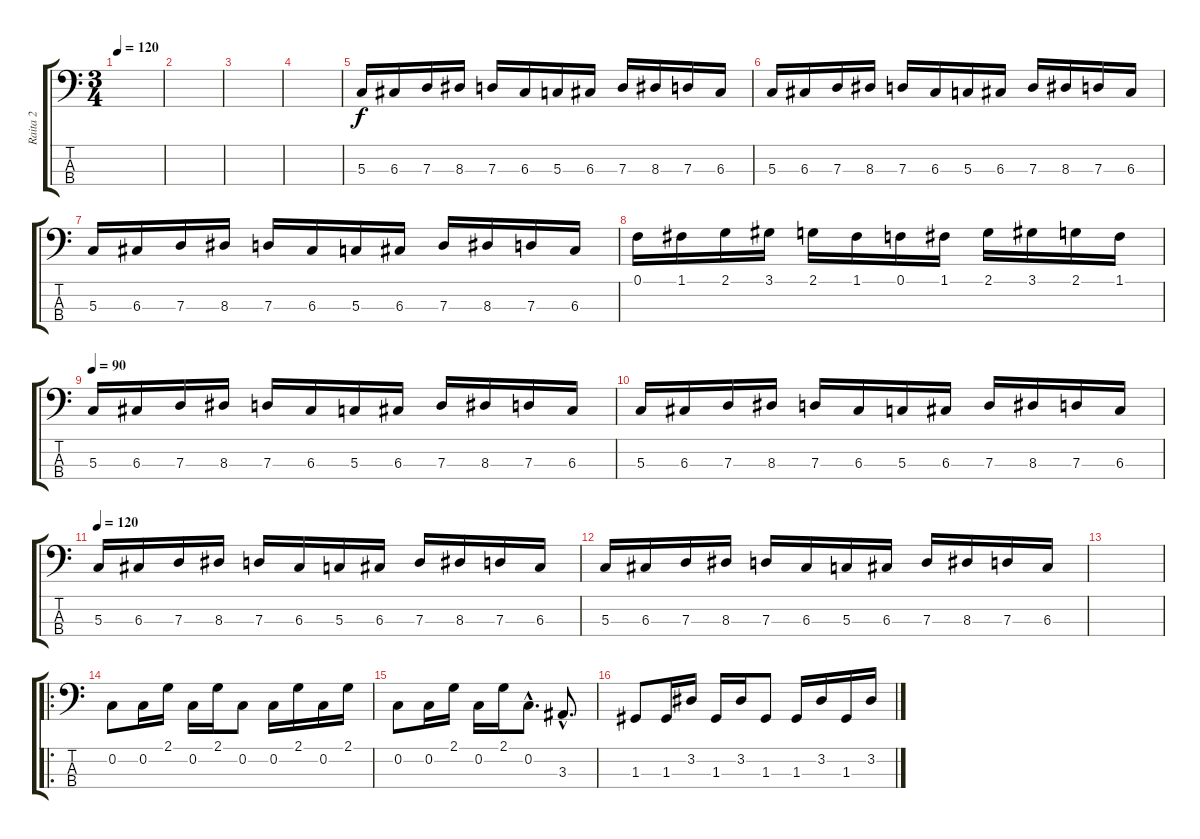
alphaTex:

\track ("Raita 2" "Raita 2") {instrument acousticbass}
\staff {score tabs}
\tuning (F2 C2 G1 D1) {hide}
\ts (3 4)
\tempo 120
\tempo 90
\tempo 120
\clef f4
\ks c
|
|
|
|
5.3.16 6.3.16 7.3.16 8.3.16 7.3.16 6.3.16 5.3.16 6.3.16 7.3.16 8.3.16 7.3.16 6.3.16 |
5.3.16 6.3.16 7.3.16 8.3.16 7.3.16 6.3.16 5.3.16 6.3.16 7.3.16 8.3.16 7.3.16 6.3.16 |
5.3.16 6.3.16 7.3.16 8.3.16 7.3.16 6.3.16 5.3.16 6.3.16 7.3.16 8.3.16 7.3.16 6.3.16 |
0.1.16 1.1.16 2.1.16 3.1.16 2.1.16 1.1.16 0.1.16 1.1.16 2.1.16 3.1.16 2.1.16 1.1.16 |
\tempo 90
5.3.16 6.3.16 7.3.16 8.3.16 7.3.16 6.3.16 5.3.16 6.3.16 7.3.16 8.3.16 7.3.16 6.3.16 |
5.3.16 6.3.16 7.3.16 8.3.16 7.3.16 6.3.16 5.3.16 6.3.16 7.3.16 8.3.16 7.3.16 6.3.16 |
\tempo 120
5.3.16 6.3.16 7.3.16 8.3.16 7.3.16 6.3.16 5.3.16 6.3.16 7.3.16 8.3.16 7.3.16 6.3.16 |
5.3.16 6.3.16 7.3.16 8.3.16 7.3.16 6.3.16 5.3.16 6.3.16 7.3.16 8.3.16 7.3.16 6.3.16 |
|
\ro
0.2.8 0.2.16 2.1.16 0.2.16 2.1.16 0.2.8 0.2.16 2.1.16 0.2.16 2.1.16 |
0.2.8 0.2.16 2.1.16 0.2.16 2.1.16 0.2{hac}.8{d} 3.3{hac}.8{d} |
1.3.8 1.3.16 3.2.16 1.3.16 3.2.16 1.3.8 1.3.16 3.2.16 1.3.16 3.2.16
